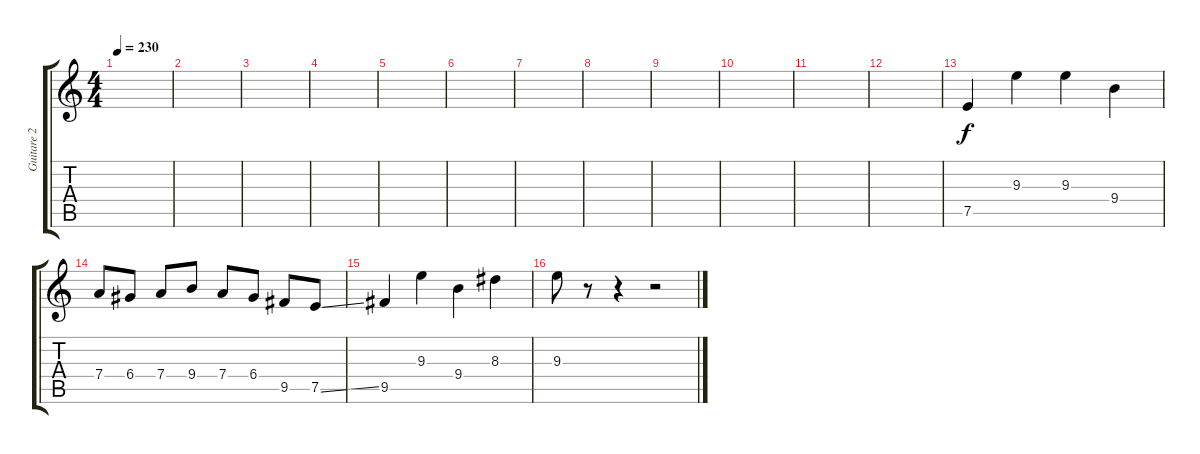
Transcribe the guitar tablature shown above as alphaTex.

\track ("Guitare 2" "Guitare 2") {instrument distortionguitar}
\staff {score tabs}
\tuning (E4 B3 G3 D3 A2 E2) {hide}
\ts (4 4)
\tempo 230
\clef g2
\ks c
|
|
|
|
|
|
|
|
|
|
|
|
7.5.4{instrument electricguitarmuted} 9.3.4 9.3.4 9.4.4 |
7.4.8 6.4.8 7.4.8 9.4.8 7.4.8 6.4.8 9.5.8 7.5{ss}.8 |
9.5.4 9.3.4 9.4.4 8.3.4 |
9.3.8 r.8 r.4 r.2
